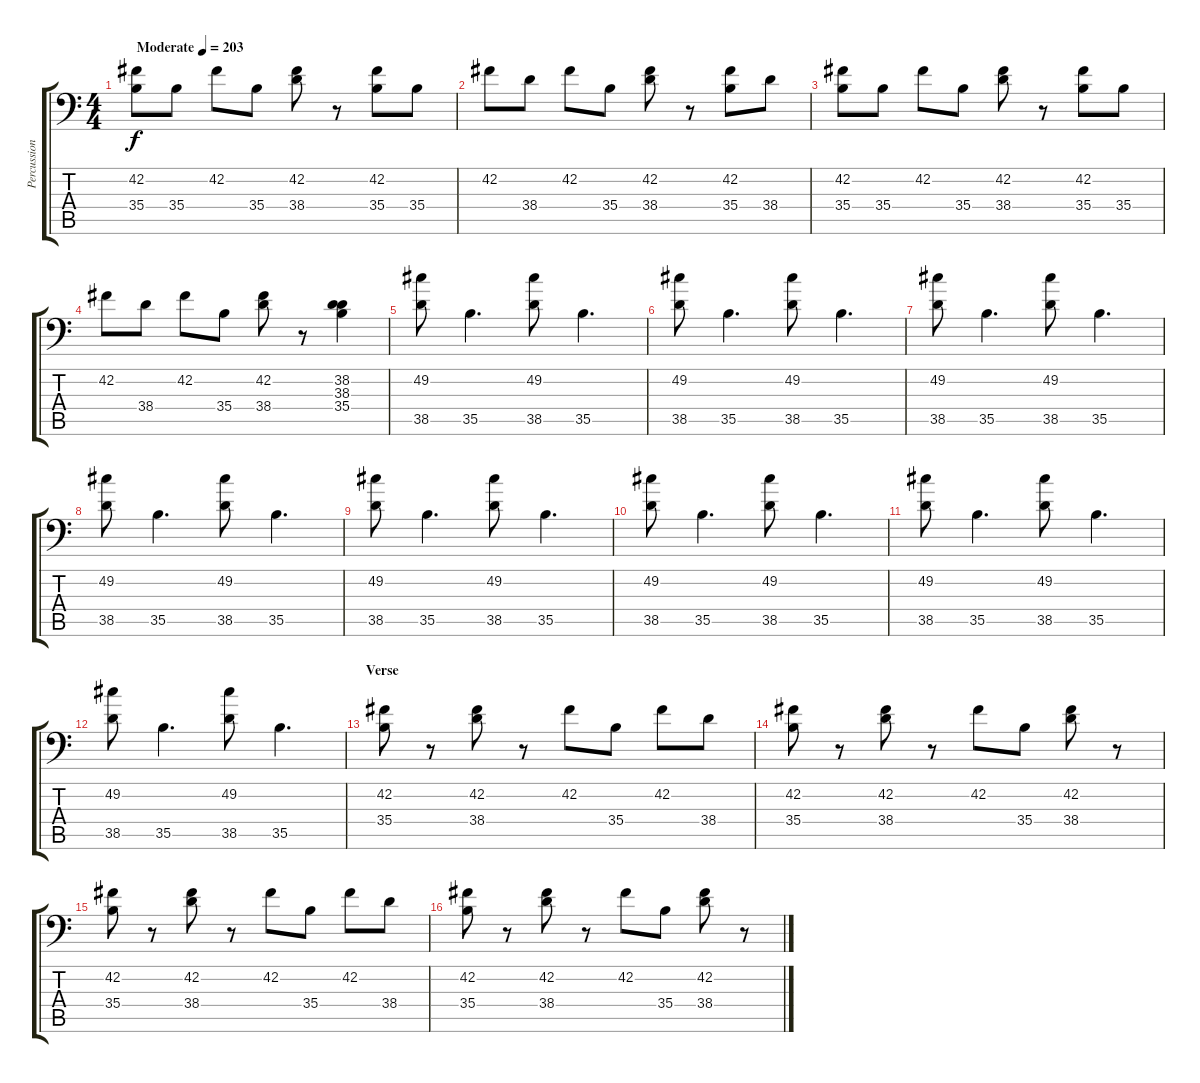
\track ("Percussion" "Percussion") {instrument acousticgrandpiano}
\staff {score tabs}
\tuning (C-1 C-1 C-1 C-1 C-1 C-1) {hide}
\ts (4 4)
\tempo (203 "Moderate")
\clef f4
\ks c
(42.2 35.4).8{dy f instrument acousticgrandpiano} 35.4.8 42.2.8 35.4.8 (42.2 38.4).8 r.8 (42.2 35.4).8 35.4.8 |
42.2.8 38.4.8 42.2.8 35.4.8 (42.2 38.4).8 r.8 (42.2 35.4).8 38.4.8 |
(42.2 35.4).8 35.4.8 42.2.8 35.4.8 (42.2 38.4).8 r.8 (42.2 35.4).8 35.4.8 |
42.2.8 38.4.8 42.2.8 35.4.8 (42.2 38.4).8 r.8 (38.2 38.3 35.4).4 |
(49.2 38.5).8 35.5.4{d} (49.2 38.5).8 35.5.4{d} |
(49.2 38.5).8 35.5.4{d} (49.2 38.5).8 35.5.4{d} |
(49.2 38.5).8 35.5.4{d} (49.2 38.5).8 35.5.4{d} |
(49.2 38.5).8 35.5.4{d} (49.2 38.5).8 35.5.4{d} |
(49.2 38.5).8 35.5.4{d} (49.2 38.5).8 35.5.4{d} |
(49.2 38.5).8 35.5.4{d} (49.2 38.5).8 35.5.4{d} |
(49.2 38.5).8 35.5.4{d} (49.2 38.5).8 35.5.4{d} |
(49.2 38.5).8 35.5.4{d} (49.2 38.5).8 35.5.4{d} |
\section ("" "Verse")
(42.2 35.4).8 r.8 (42.2 38.4).8 r.8 42.2.8 35.4.8 42.2.8 38.4.8 |
(42.2 35.4).8 r.8 (42.2 38.4).8 r.8 42.2.8 35.4.8 (42.2 38.4).8 r.8 |
(42.2 35.4).8 r.8 (42.2 38.4).8 r.8 42.2.8 35.4.8 42.2.8 38.4.8 |
(42.2 35.4).8 r.8 (42.2 38.4).8 r.8 42.2.8 35.4.8 (42.2 38.4).8 r.8
